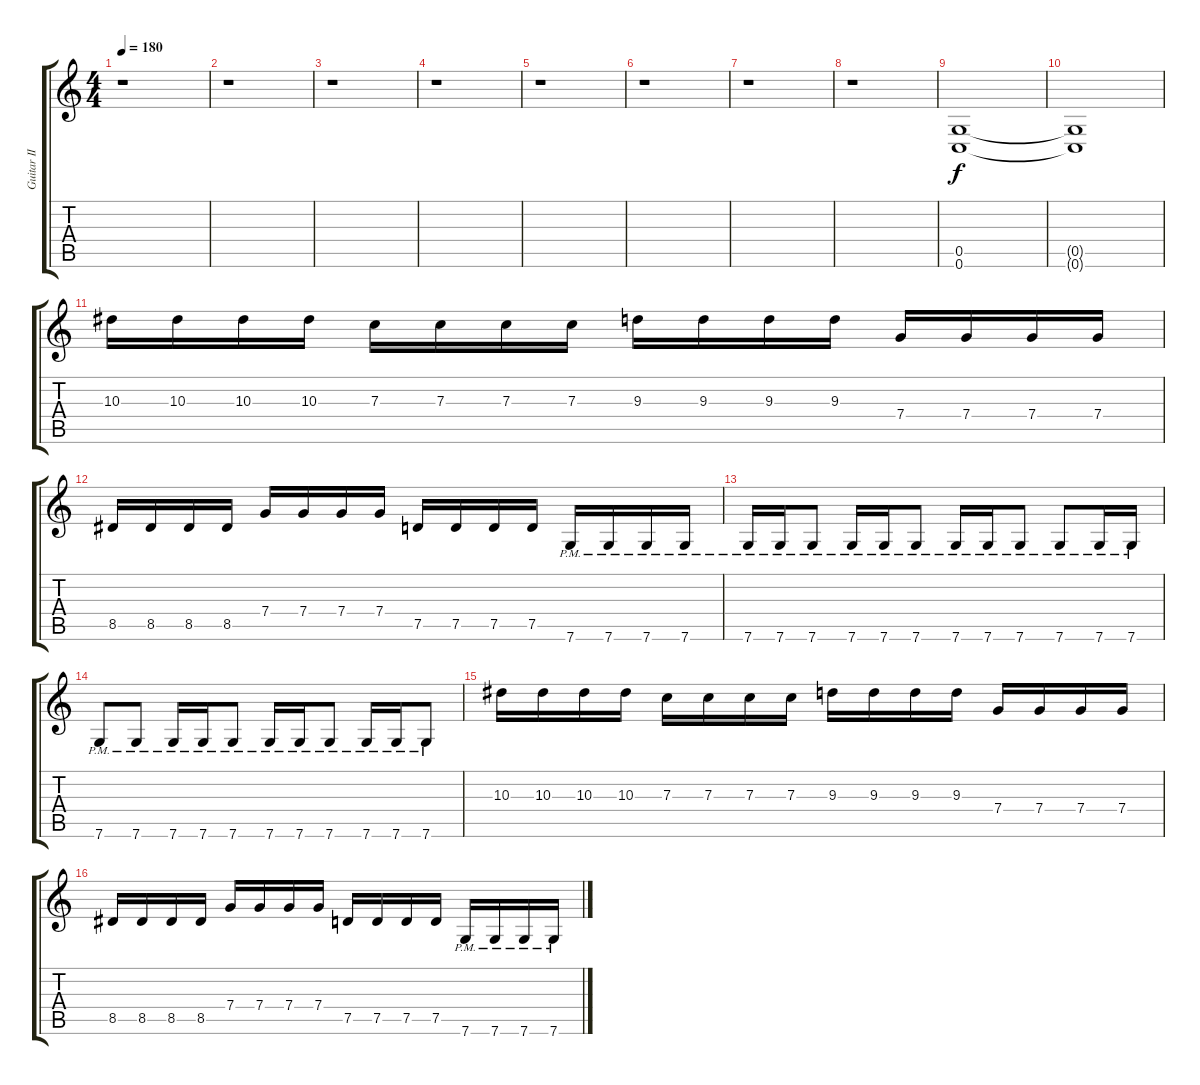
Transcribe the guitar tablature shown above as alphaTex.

\track ("Guitar II" "Guitar II") {instrument distortionguitar}
\staff {score tabs}
\tuning (D4 A3 F3 C3 G2 C2) {hide}
\ts (4 4)
\tempo 180
\clef g2
\ks c
r.1{dy f} |
r.1 |
r.1 |
r.1 |
r.1 |
r.1 |
r.1 |
r.1 |
(0.5 0.6).1 |
(0.5{t} 0.6{t}).1 |
10.3.16 10.3.16 10.3.16 10.3.16 7.3.16 7.3.16 7.3.16 7.3.16 9.3.16 9.3.16 9.3.16 9.3.16 7.4.16 7.4.16 7.4.16 7.4.16 |
8.5.16 8.5.16 8.5.16 8.5.16 7.4.16 7.4.16 7.4.16 7.4.16 7.5.16 7.5.16 7.5.16 7.5.16 7.6{pm}.16 7.6{pm}.16 7.6{pm}.16 7.6{pm}.16 |
7.6{pm}.16 7.6{pm}.16 7.6{pm}.8 7.6{pm}.16 7.6{pm}.16 7.6{pm}.8 7.6{pm}.16 7.6{pm}.16 7.6{pm}.8 7.6{pm}.8 7.6{pm}.16 7.6{pm}.16 |
7.6{pm}.8 7.6{pm}.8 7.6{pm}.16 7.6{pm}.16 7.6{pm}.8 7.6{pm}.16 7.6{pm}.16 7.6{pm}.8 7.6{pm}.16 7.6{pm}.16 7.6{pm}.8 |
10.3.16 10.3.16 10.3.16 10.3.16 7.3.16 7.3.16 7.3.16 7.3.16 9.3.16 9.3.16 9.3.16 9.3.16 7.4.16 7.4.16 7.4.16 7.4.16 |
8.5.16 8.5.16 8.5.16 8.5.16 7.4.16 7.4.16 7.4.16 7.4.16 7.5.16 7.5.16 7.5.16 7.5.16 7.6{pm}.16 7.6{pm}.16 7.6{pm}.16 7.6{pm}.16
